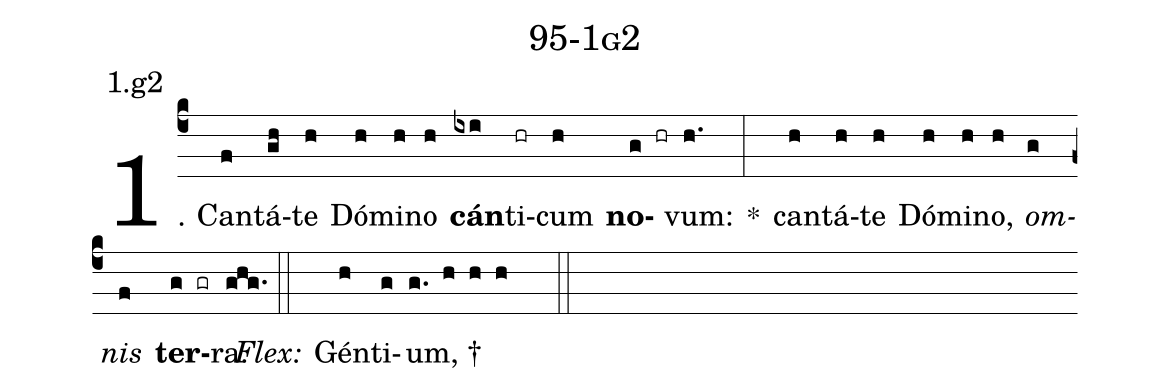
name: 95-1g2;
annotation: 1.g2;
%%
(c4)1. Can(f)tá(gh)te(h) Dó(h)mi(h)no(h) <b>cán</b>(ixi)ti(hr)cum(h) <b>no</b>(g hr)vum:(h.) *(:) can(h)tá(h)te(h) Dó(h)mi(h)no,(h) <i>om</i>(g)<i>nis</i>(f) <b>ter</b>(g gr)ra.(ghg.) (::)
<i>Flex:</i>()  Gén(h)ti(g)um, †(g. h h h  ::)
